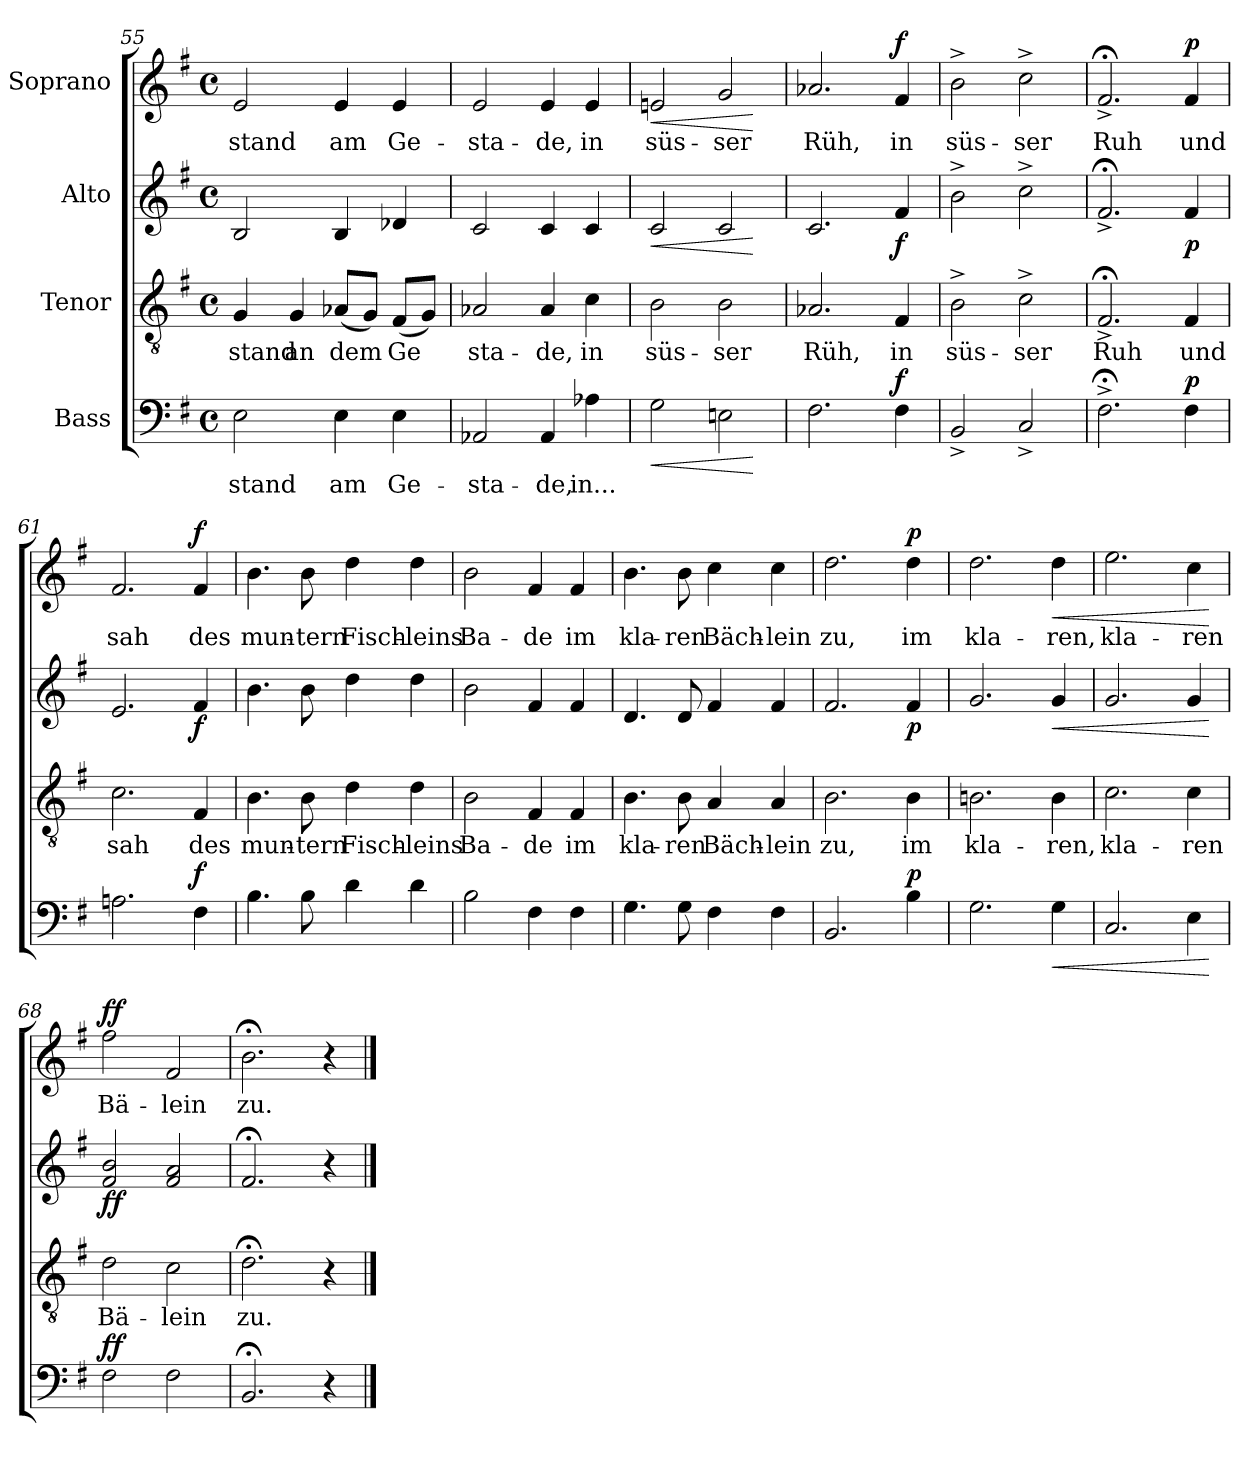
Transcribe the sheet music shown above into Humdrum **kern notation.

**kern	**text	**dynam	**kern	**text	**kern	**dynam	**kern	**text	**dynam
*part4	*part4	*part4	*part3	*part3	*part2	*part2	*part1	*part1	*part1
*staff4	*staff4	*staff4	*staff3	*staff3	*staff2	*staff2	*staff1	*staff1	*staff1
*I"Bass	*	*	*I"Tenor	*	*I"Alto	*	*I"Soprano	*	*
*clefF4	*	*	*clefGv2	*	*clefG2	*	*clefG2	*	*
*k[f#]	*	*	*k[f#]	*	*k[f#]	*	*k[f#]	*	*
*M4/4	*	*	*M4/4	*	*M4/4	*	*M4/4	*	*
*met(c)	*	*	*met(c)	*	*met(c)	*	*met(c)	*	*
=55	=55	=55	=55	=55	=55	=55	=55	=55	=55
!	!LO:LY:b	!	!	!LO:LY:b	!	!	!	!LO:LY:b	!
2E\	stand	.	4G/	stand	2B/	.	2e/	stand	.
!	!	!	!	!LO:LY:b	!	!	!	!	!
.	.	.	4G/	an	.	.	.	.	.
!	!LO:LY:b	!	!	!LO:LY:b	!	!	!	!LO:LY:b	!
4E\	am	.	(<8A-X/L	dem	4B/	.	4e/	am	.
.	.	.	8G/J)	.	.	.	.	.	.
!	!LO:LY:b	!	!	!LO:LY:b	!	!	!	!LO:LY:b	!
4E\	Ge-	.	(<8F#/L	Ge	4d-X/	.	4e/	Ge-	.
.	.	.	8G/J)	.	.	.	.	.	.
!!LO:LB:g=z
=56	=56	=56	=56	=56	=56	=56	=56	=56	=56
!	!LO:LY:b	!	!	!LO:LY:b	!	!	!	!LO:LY:b	!
2AA-X/	-sta-	.	2A-X/	sta-	2c/	.	2e/	-sta-	.
!	!LO:LY:b	!	!	!LO:LY:b	!	!	!	!LO:LY:b	!
4AA-/	-de,	.	4A-/	-de,	4c/	.	4e/	-de,	.
!	!LO:LY:b	!	!	!LO:LY:b	!	!	!	!LO:LY:b	!
4A-X\	in...	.	4c\	in	4c/	.	4e/	in	.
=57	=57	=57	=57	=57	=57	=57	=57	=57	=57
!	!	!LO:HP:b	!	!LO:LY:b	!	!LO:HP:b	!	!LO:LY:b	!LO:HP:b
2G\	.	<	2B\	süs-	2c/	<	2en/	süs-	<
!	!	!	!	!LO:LY:b	!	!	!	!LO:LY:b	!
2En\	.	.	2B\	-ser	2c/	.	2g/	-ser	.
.	.	[	.	.	.	[	.	.	[
=58	=58	=58	=58	=58	=58	=58	=58	=58	=58
!	!	!	!	!LO:LY:b	!	!	!	!LO:LY:b	!
2.F#\	.	.	2.A-X/	Rüh,	2.c/	.	2.a-X/	Rüh,	.
!	!	!LO:DY:b	!	!LO:LY:b	!	!LO:DY:b	!	!LO:LY:b	!LO:DY:a
4F#\	.	f	4F#/	in	4f#/	f	4f#/	in	f
=59	=59	=59	=59	=59	=59	=59	=59	=59	=59
!	!	!	!	!LO:LY:b	!	!	!	!LO:LY:b	!
2BB^/	.	.	2B^\	süs-	2b^\	.	2b^\	süs-	.
!	!	!	!	!LO:LY:b	!	!	!	!LO:LY:b	!
2C^/	.	.	2c^\	-ser	2cc^\	.	2cc^\	-ser	.
=60	=60	=60	=60	=60	=60	=60	=60	=60	=60
!	!	!	!	!LO:LY:b	!	!	!	!LO:LY:b	!
2.F#;^\	.	.	2.F#;<^/	Ruh	2.f#;^/	.	2.f#;<^/	Ruh	.
!	!	!LO:DY:b	!	!LO:LY:b	!	!LO:DY:b	!	!LO:LY:b	!LO:DY:a
4F#\	.	p	4F#/	und	4f#/	p	4f#/	und	p
=61	=61	=61	=61	=61	=61	=61	=61	=61	=61
!	!	!	!	!LO:LY:b	!	!	!	!LO:LY:b	!
2.An\	.	.	2.c\	sah	2.e/	.	2.f#/	sah	.
!	!	!LO:DY:b	!	!LO:LY:b	!	!LO:DY:b	!	!LO:LY:b	!LO:DY:a
4F#\	.	f	4F#/	des	4f#/	f	4f#/	des	f
=62	=62	=62	=62	=62	=62	=62	=62	=62	=62
!	!	!	!	!LO:LY:b	!	!	!	!LO:LY:b	!
4.B\	.	.	4.B\	mun-	4.b\	.	4.b\	mun-	.
!	!	!	!	!LO:LY:b	!	!	!	!LO:LY:b	!
8B\	.	.	8B\	-tern	8b\	.	8b\	-tern	.
!	!	!	!	!LO:LY:b	!	!	!	!LO:LY:b	!
4d\	.	.	4d\	Fisch-	4dd\	.	4dd\	Fisch-	.
!	!	!	!	!LO:LY:b	!	!	!	!LO:LY:b	!
4d\	.	.	4d\	-leins	4dd\	.	4dd\	-leins	.
!!LO:LB:g=z
=63	=63	=63	=63	=63	=63	=63	=63	=63	=63
!	!	!	!	!LO:LY:b	!	!	!	!LO:LY:b	!
2B\	.	.	2B\	Ba-	2b\	.	2b\	Ba-	.
!	!	!	!	!LO:LY:b	!	!	!	!LO:LY:b	!
4F#\	.	.	4F#/	-de	4f#/	.	4f#/	-de	.
!	!	!	!	!LO:LY:b	!	!	!	!LO:LY:b	!
4F#\	.	.	4F#/	im	4f#/	.	4f#/	im	.
=64	=64	=64	=64	=64	=64	=64	=64	=64	=64
!	!	!	!	!LO:LY:b	!	!	!	!LO:LY:b	!
4.G\	.	.	4.B\	kla-	4.d/	.	4.b\	kla-	.
!	!	!	!	!LO:LY:b	!	!	!	!LO:LY:b	!
8G\	.	.	8B\	-ren	8d/	.	8b\	-ren	.
!	!	!	!	!LO:LY:b	!	!	!	!LO:LY:b	!
4F#\	.	.	4A/	Bäch-	4f#/	.	4cc\	Bäch-	.
!	!	!	!	!LO:LY:b	!	!	!	!LO:LY:b	!
4F#\	.	.	4A/	-lein	4f#/	.	4cc\	-lein	.
=65	=65	=65	=65	=65	=65	=65	=65	=65	=65
!	!	!	!	!LO:LY:b	!	!	!	!LO:LY:b	!
2.BB/	.	.	2.B\	zu,	2.f#/	.	2.dd\	zu,	.
!	!	!LO:DY:b	!	!LO:LY:b	!	!LO:DY:b	!	!LO:LY:b	!LO:DY:a
4B\	.	p	4B\	im	4f#/	p	4dd\	im	p
=66	=66	=66	=66	=66	=66	=66	=66	=66	=66
!	!	!	!	!LO:LY:b	!	!	!	!LO:LY:b	!
2.G\	.	.	2.Bn\	kla-	2.g/	.	2.dd\	kla-	.
!	!	!LO:HP:b	!	!LO:LY:b	!	!LO:HP:b	!	!LO:LY:b	!LO:HP:b
4G\	.	<	4B\	-ren,	4g/	<	4dd\	-ren,	<
=67	=67	=67	=67	=67	=67	=67	=67	=67	=67
!	!	!	!	!LO:LY:b	!	!	!	!LO:LY:b	!
2.C/	.	.	2.c\	kla-	2.g/	.	2.ee\	kla-	.
!	!	!	!	!LO:LY:b	!	!	!	!LO:LY:b	!
4E\	.	.	4c\	-ren	4g/	.	4cc\	-ren	.
.	.	[	.	.	.	[	.	.	[
=68	=68	=68	=68	=68	=68	=68	=68	=68	=68
!	!	!LO:DY:b	!	!LO:LY:b	!	!LO:DY:b	!	!LO:LY:b	!LO:DY:a
2F#\	.	ff	2d\	Bä-	2f#/ 2b/	ff	2ff#\	Bä-	ff
!	!	!	!	!LO:LY:b	!	!	!	!LO:LY:b	!
2F#\	.	.	2c\	-lein	2f#/ 2a/	.	2f#/	-lein	.
=69	=69	=69	=69	=69	=69	=69	=69	=69	=69
!	!	!	!	!LO:LY:b	!	!	!	!LO:LY:b	!
2.BB;/	.	.	2.d;<\	zu.	2.f#;/	.	2.b;<\	zu.	.
4r	.	.	4r	.	4r	.	4r	.	.
==	==	==	==	==	==	==	==	==	==
*-	*-	*-	*-	*-	*-	*-	*-	*-	*-
